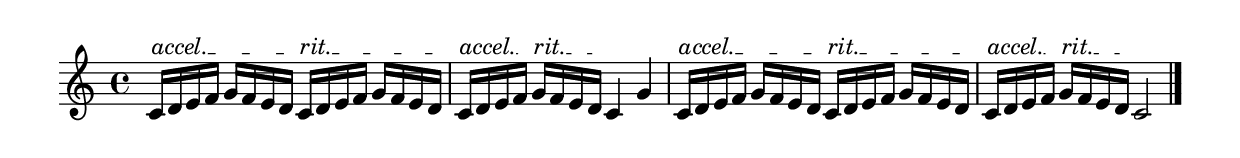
\version "2.18.2"

melody = {
    \relative c' {
    \clef treble
    \time 4/4
    
    \override TextSpanner.bound-details.left.text = "accel."
    c16 \startTextSpan d16 e16 f16
    g16 f16 e16 d16 \stopTextSpan
    \override TextSpanner.bound-details.left.text = "rit."
    c16 \startTextSpan d16 e16 f16
    g16 f16 e16 d16 \stopTextSpan
    \override TextSpanner.bound-details.left.text = "accel."
    c16 \startTextSpan d16 e16 f16 \stopTextSpan
    \override TextSpanner.bound-details.left.text = "rit."
    g16 \startTextSpan f16 e16 d16 \stopTextSpan
    c4 g'4
    \override TextSpanner.bound-details.left.text = "accel."
    c,16 \startTextSpan d16 e16 f16
    g16 f16 e16 d16 \stopTextSpan
    \override TextSpanner.bound-details.left.text = "rit."
    c16 \startTextSpan d16 e16 f16
    g16 f16 e16 d16 \stopTextSpan
    \override TextSpanner.bound-details.left.text = "accel."
    c16 \startTextSpan d16 e16 f16 \stopTextSpan
    \override TextSpanner.bound-details.left.text = "rit."
    g16 \startTextSpan f16 e16 d16 \stopTextSpan
    c2 \bar "|."

    }
}

% Export melody to pdf and midi files

\score{
    \melody
    \layout {
        \context {
        \Score
        \omit BarNumber }
    indent = #0 }
    % Remove % if you need a midi file
    % \midi {}
    }